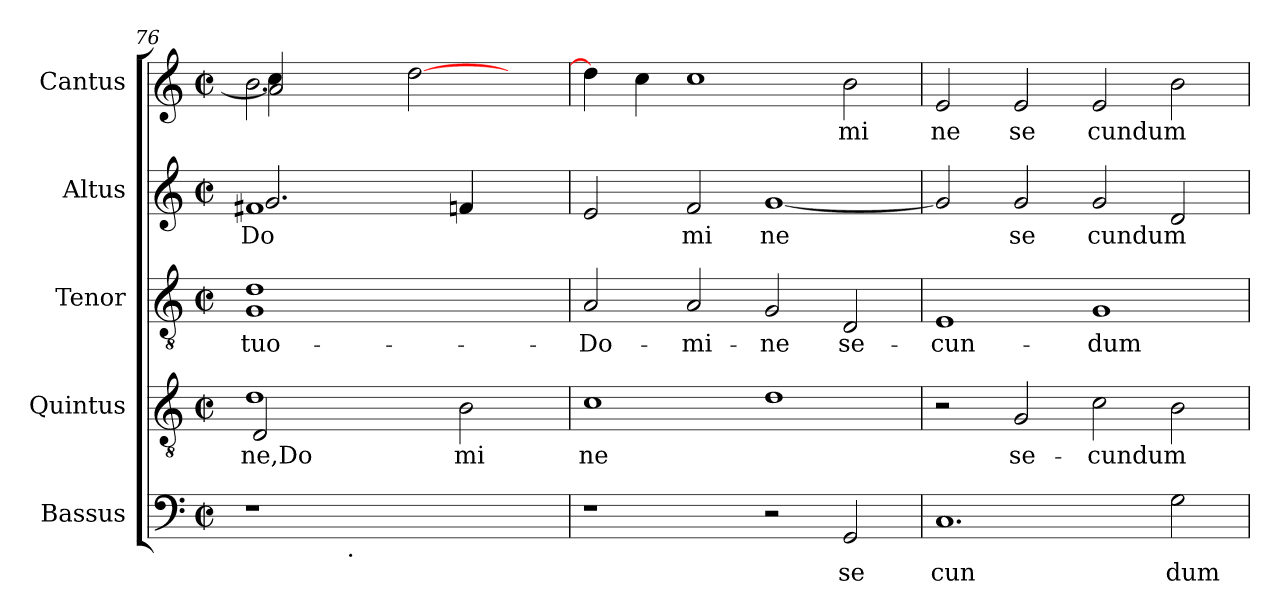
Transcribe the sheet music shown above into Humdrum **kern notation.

**kern	**text	**kern	**text	**kern	**text	**kern	**text	**kern	**text
*part5	*part5	*part4	*part4	*part3	*part3	*part2	*part2	*part1	*part1
*staff5	*staff5	*staff4	*staff4	*staff3	*staff3	*staff2	*staff2	*staff1	*staff1
*I"Bassus	*	*I"Quintus	*	*I"Tenor	*	*I"Altus	*	*I"Cantus	*
*clefF4	*	*clefGv2	*	*clefGv2	*	*clefG2	*	*clefG2	*
*k[]	*	*k[]	*	*k[]	*	*k[]	*	*k[]	*
*C:	*	*C:	*	*C:	*	*C:	*	*C:	*
*M2/2	*	*M2/2	*	*M2/2	*	*M2/2	*	*M2/2	*
*met(c|)	*	*met(c|)	*	*met(c|)	*	*met(c|)	*	*met(c|)	*
=76	=76	=76	=76	=76	=76	=76	=76	=76	=76
*	*	*^	*	*	*	*	*	*	*
!	!	!	!	!LO:LY:b:cj	!	!LO:LY:b:cj	!	!LO:LY:b:cj	!	!LO:LY:b:cj
*^	*	*	*	*	*	*	*^	*	*^	*
*	*	*	*	*	*	*	*	*	*	*	*	*^	*
1r	4ryy	.	1d	2D/	ne,Do	1d 1G	tuo-	1f#X	2.g/	Do	2.b\	2a/]	4cc\	.
.	8...ryy	.	.	.	.	.	.	.	.	.	.	.	4ryy	.
!	!LO:TX:b:t=.	!	!	!	!	!	!	!	!	!	!	!	!	!
.	1ryy	.	.	.	.	.	.	.	.	.	.	.	.	.
.	.	.	.	1ryy	.	.	.	.	.	.	.	4ryy	1ryy	.
!	!	!	!	!	!	!	!	!	!	!	!	!	!	!LO:LY:b:cj
.	.	.	.	.	.	.	.	.	4ryy	.	[>2dd\	2.ryy	.	.
!	!	!	!	!	!LO:LY:b:cj	!	!	!	!	!LO:LY:b:cj	!	!	!	!
2ryy	.	.	2B\	.	mi	2ryy	.	4fn/	2ryy	.	.	.	.	.
.	.	.	.	.	.	.	.	4ryy	.	.	4ryy	.	.	.
.	64ryy	.	.	.	.	.	.	.	.	.	.	.	.	.
=77	=77	=77	=77	=77	=77	=77	=77	=77	=77	=77	=77	=77	=77	=77
!	!	!	!	!	!LO:LY:b:cj	!	!LO:LY:b:cj	!	!	!LO:LY:b:cj	!	!	!	!LO:LY:b:cj
*v	*v	*	*	*	*	*	*	*v	*v	*	*v	*v	*v	*
*	*	*v	*v	*	*	*	*	*	*	*
1r	.	1c	ne	2A/	-Do-	2e/	.	4dd\]	.
!	!	!	!	!	!	!	!	!	!LO:LY:b:cj
.	.	.	.	.	.	.	.	4cc\	.
!	!	!	!	!	!LO:LY:b:cj	!	!LO:LY:b:cj	!	!LO:LY:b:cj
.	.	.	.	2A/	-mi-	2f/	mi	1cc	.
!	!	!	!LO:LY:b:cj	!	!LO:LY:b:cj	!	!LO:LY:b:cj	!	!
2r	.	1d	.	2G/	-ne	[>1g	ne	.	.
!	!LO:LY:b:cj	!	!	!	!LO:LY:b:cj	!	!	!	!LO:LY:b:cj
2GG/	se	.	.	2D/	se-	.	.	2b\	mi
!!LO:PB:g=z
=78	=78	=78	=78	=78	=78	=78	=78	=78	=78
!	!LO:LY:b:cj	!	!	!	!LO:LY:b:cj	!	!LO:LY:b:cj	!	!LO:LY:b:cj
1.C	cun	2r	.	1E	-cun-	2g/]	.	2e/	ne
!	!	!	!LO:LY:b:cj	!	!	!	!LO:LY:b:cj	!	!LO:LY:b:cj
.	.	2G/	se-	.	.	2g/	se	2e/	se
!	!	!	!LO:LY:b:cj	!	!LO:LY:b:cj	!	!LO:LY:b:cj	!	!LO:LY:b:cj
.	.	2c\	-cundum	1G	-dum	2g/	cundum	2e/	cundum
!	!LO:LY:b:cj	!	!LO:LY:b:cj	!	!	!	!LO:LY:b:cj	!	!LO:LY:b:cj
2G\	dum	2B\	.	.	.	2d/	.	2b\	.
=	=	=	=	=	=	=	=	=	=
*-	*-	*-	*-	*-	*-	*-	*-	*-	*-
